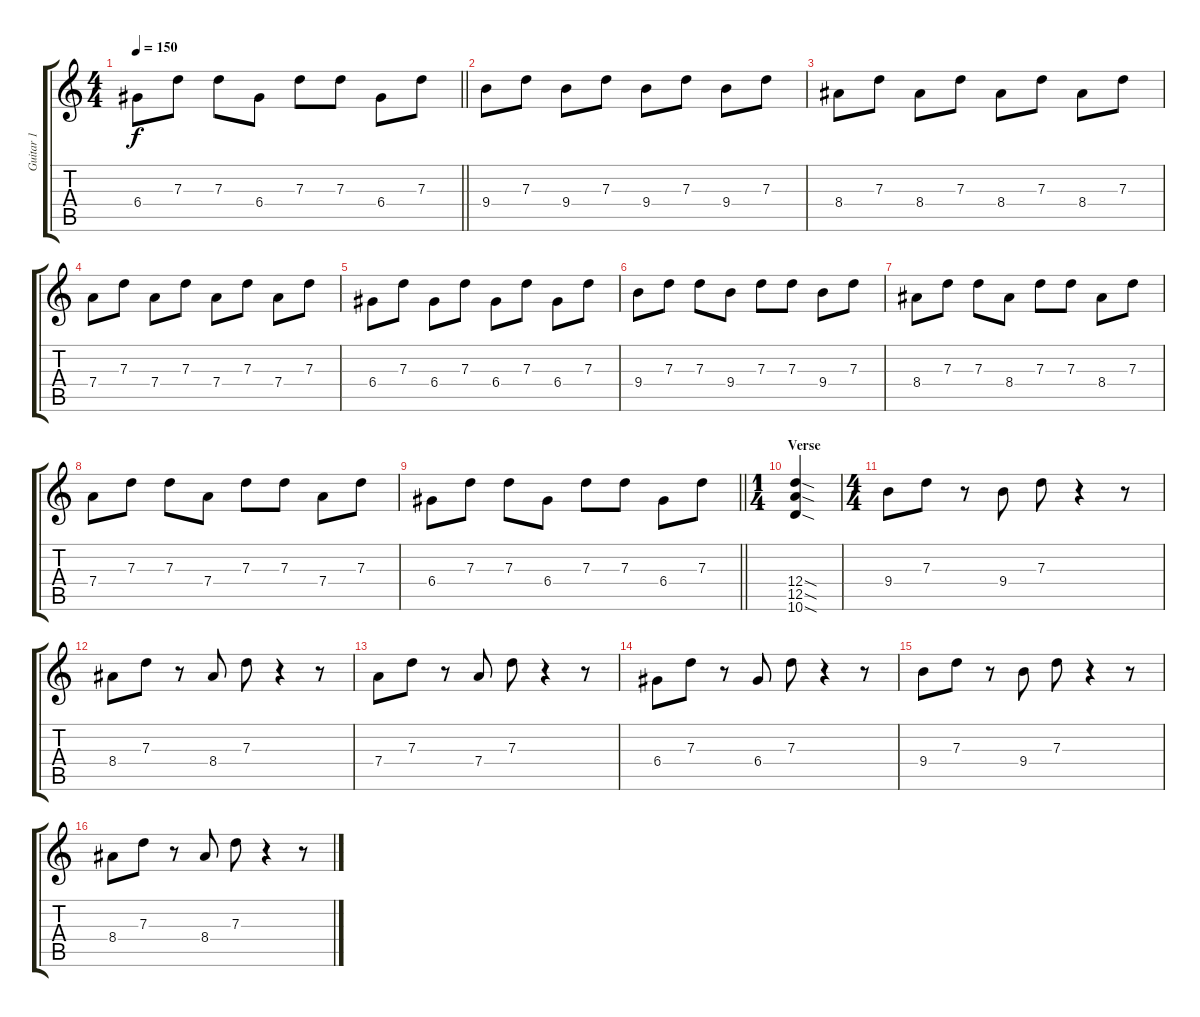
\track ("Guitar 1" "Guitar 1") {instrument distortionguitar}
\staff {score tabs}
\tuning (E4 B3 G3 D3 A2 E2) {hide}
\ts (4 4)
\tempo 150
\clef g2
\barLineRight lightlight
\ks c
6.4.8{dy f} 7.3.8 7.3.8 6.4.8 7.3.8 7.3.8 6.4.8 7.3.8 |
9.4.8 7.3.8 9.4.8 7.3.8 9.4.8 7.3.8 9.4.8 7.3.8 |
8.4.8 7.3.8 8.4.8 7.3.8 8.4.8 7.3.8 8.4.8 7.3.8 |
7.4.8 7.3.8 7.4.8 7.3.8 7.4.8 7.3.8 7.4.8 7.3.8 |
6.4.8 7.3.8 6.4.8 7.3.8 6.4.8 7.3.8 6.4.8 7.3.8 |
9.4.8 7.3.8 7.3.8 9.4.8 7.3.8 7.3.8 9.4.8 7.3.8 |
8.4.8 7.3.8 7.3.8 8.4.8 7.3.8 7.3.8 8.4.8 7.3.8 |
7.4.8 7.3.8 7.3.8 7.4.8 7.3.8 7.3.8 7.4.8 7.3.8 |
\barLineRight lightlight
6.4.8 7.3.8 7.3.8 6.4.8 7.3.8 7.3.8 6.4.8 7.3.8 |
\ts (1 4)
\section ("" "Verse")
(12.4{sod} 12.5{sod} 10.6{sod}).4 |
\ts (4 4)
9.4.8 7.3.8 r.8 9.4.8 7.3.8 r.4 r.8 |
8.4.8 7.3.8 r.8 8.4.8 7.3.8 r.4 r.8 |
7.4.8 7.3.8 r.8 7.4.8 7.3.8 r.4 r.8 |
6.4.8 7.3.8 r.8 6.4.8 7.3.8 r.4 r.8 |
9.4.8 7.3.8 r.8 9.4.8 7.3.8 r.4 r.8 |
8.4.8 7.3.8 r.8 8.4.8 7.3.8 r.4 r.8
